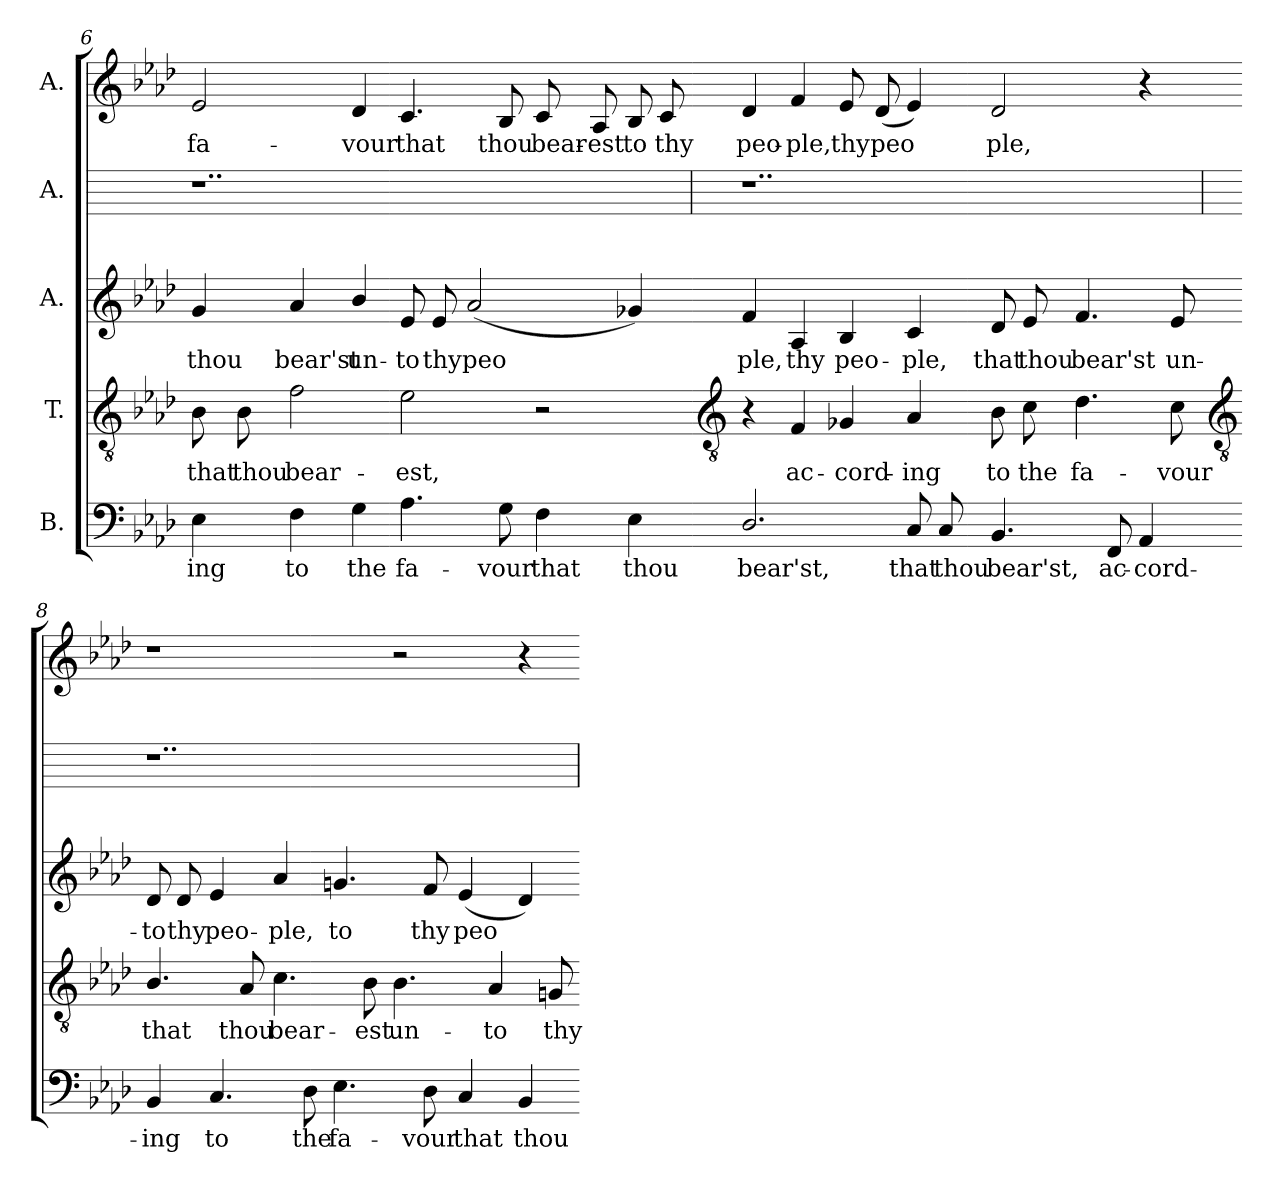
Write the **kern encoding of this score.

**kern	**text	**kern	**text	**kern	**text	**kern	**kern	**text
*part5	*part5	*part4	*part4	*part3	*part3	*part2	*part1	*part1
*staff5	*staff5	*staff4	*staff4	*staff3	*staff3	*staff2	*staff1	*staff1
*I"B.	*	*I"T.	*	*I"A.	*	*I"A.	*I"A.	*
!!LO:LB:g=z
*clefF4	*	*clefGv2	*	*clefG2	*	*	*clefG2	*
*k[b-e-a-d-]	*	*k[b-e-a-d-]	*	*k[b-e-a-d-]	*	*	*k[b-e-a-d-]	*
*A-:	*	*A-:	*	*A-:	*	*	*A-:	*
=6	=6	=6	=6	=6	=6	=6	=6	=6
!	!LO:LY:b	!	!LO:LY:b	!	!LO:LY:b	!	!	!LO:LY:b
4E-	-ing	8B-	that	4g	thou	1..r	2e-	fa-
!	!	!	!LO:LY:b	!	!	!	!	!
.	.	8B-	thou	.	.	.	.	.
!	!LO:LY:b	!	!LO:LY:b	!	!LO:LY:b	!	!	!
4F	to	2f	bear-	4a-	bear'st	.	.	.
!	!LO:LY:b	!	!	!	!LO:LY:b	!	!	!LO:LY:b
4G	the	.	.	4b-/	un-	.	4d-	-vour
!	!LO:LY:b	!	!LO:LY:b	!	!LO:LY:b	!	!	!LO:LY:b
4.A-	fa-	2e-	-est,	8e-	-to	.	4.c	that
!	!	!	!	!	!LO:LY:b	!	!	!
.	.	.	.	8e-	thy	.	.	.
!	!	!	!	!	!LO:LY:b	!	!	!
.	.	.	.	(<2a-	peo	.	.	.
!	!LO:LY:b	!	!	!	!	!	!	!LO:LY:b
8G	-vour	.	.	.	.	.	8B-	thou
!	!LO:LY:b	!	!	!	!	!	!	!LO:LY:b
4F	that	2r	.	.	.	.	8c	bear-
!	!	!	!	!	!	!	!	!LO:LY:b
.	.	.	.	.	.	.	8A-	-est
!	!LO:LY:b	!	!	!	!	!	!	!LO:LY:b
4E-	thou	.	.	4g-X)	.	.	8B-	to
!	!	!	!	!	!	!	!	!LO:LY:b
.	.	.	.	.	.	.	8c	thy
!!LO:LB:g=z
=7-	=7-	=7-	=7-	=7-	=7-	=7	=7-	=7-
*	*	*clefGv2	*	*	*	*	*	*
!	!LO:LY:b	!	!	!	!LO:LY:b	!	!	!LO:LY:b
2.D-/	bear'st,	4r	.	4f	ple,	1..r	4d-	peo-
!	!	!	!LO:LY:b	!	!LO:LY:b	!	!	!LO:LY:b
.	.	4F	ac-	4A-	thy	.	4f	-ple,
!	!	!	!LO:LY:b	!	!LO:LY:b	!	!	!LO:LY:b
.	.	4G-X	-cord-	4B-	peo-	.	8e-	thy
!	!	!	!	!	!	!	!	!LO:LY:b
.	.	.	.	.	.	.	(<8d-	peo
!	!LO:LY:b	!	!LO:LY:b	!	!LO:LY:b	!	!	!
8C	that	4A-	-ing	4c	-ple,	.	4e-)	.
!	!LO:LY:b	!	!	!	!	!	!	!
8C	thou	.	.	.	.	.	.	.
!	!LO:LY:b	!	!LO:LY:b	!	!LO:LY:b	!	!	!LO:LY:b
4.BB-	bear'st,	8B-	to	8d-	that	.	2d-	ple,
!	!	!	!LO:LY:b	!	!LO:LY:b	!	!	!
.	.	8c	the	8e-	thou	.	.	.
!	!	!	!LO:LY:b	!	!LO:LY:b	!	!	!
.	.	4.d-	fa-	4.f	bear'st	.	.	.
!	!LO:LY:b	!	!	!	!	!	!	!
8FF	ac-	.	.	.	.	.	.	.
!	!LO:LY:b	!	!	!	!	!	!	!
4AA-	-cord-	.	.	.	.	.	4r	.
!	!	!	!LO:LY:b	!	!LO:LY:b	!	!	!
.	.	8c	-vour	8e-	un-	.	.	.
!!LO:LB:g=z
=8-	=8-	=8-	=8-	=8-	=8-	=8	=8-	=8-
*	*	*clefGv2	*	*	*	*	*	*
!	!LO:LY:b	!	!LO:LY:b	!	!LO:LY:b	!	!	!
4BB-	-ing	4.B-/	that	8d-	-to	1..r	1r	.
!	!	!	!	!	!LO:LY:b	!	!	!
.	.	.	.	8d-	thy	.	.	.
!	!LO:LY:b	!	!	!	!LO:LY:b	!	!	!
4.C	to	.	.	4e-	peo-	.	.	.
!	!	!	!LO:LY:b	!	!	!	!	!
.	.	8A-	thou	.	.	.	.	.
!	!	!	!LO:LY:b	!	!LO:LY:b	!	!	!
.	.	4.c	bear-	4a-	-ple,	.	.	.
!	!LO:LY:b	!	!	!	!	!	!	!
8D-	the	.	.	.	.	.	.	.
!	!LO:LY:b	!	!	!	!LO:LY:b	!	!	!
4.E-	fa-	.	.	4.g	to	.	.	.
!	!	!	!LO:LY:b	!	!	!	!	!
.	.	8B-	-est	.	.	.	.	.
!	!	!	!LO:LY:b	!	!	!	!	!
.	.	4.B-	un-	.	.	.	2r	.
!	!LO:LY:b	!	!	!	!LO:LY:b	!	!	!
8D-	-vour	.	.	8f	thy	.	.	.
!	!LO:LY:b	!	!	!	!LO:LY:b	!	!	!
4C	that	.	.	(<4e-	peo	.	.	.
!	!	!	!LO:LY:b	!	!	!	!	!
.	.	4A-	-to	.	.	.	.	.
!	!LO:LY:b	!	!	!	!	!	!	!
4BB-	thou	.	.	4d-)	.	.	4r	.
!	!	!	!LO:LY:b	!	!	!	!	!
.	.	8G	thy	.	.	.	.	.
=-	=-	=-	=-	=-	=-	=	=-	=-
*-	*-	*-	*-	*-	*-	*-	*-	*-
